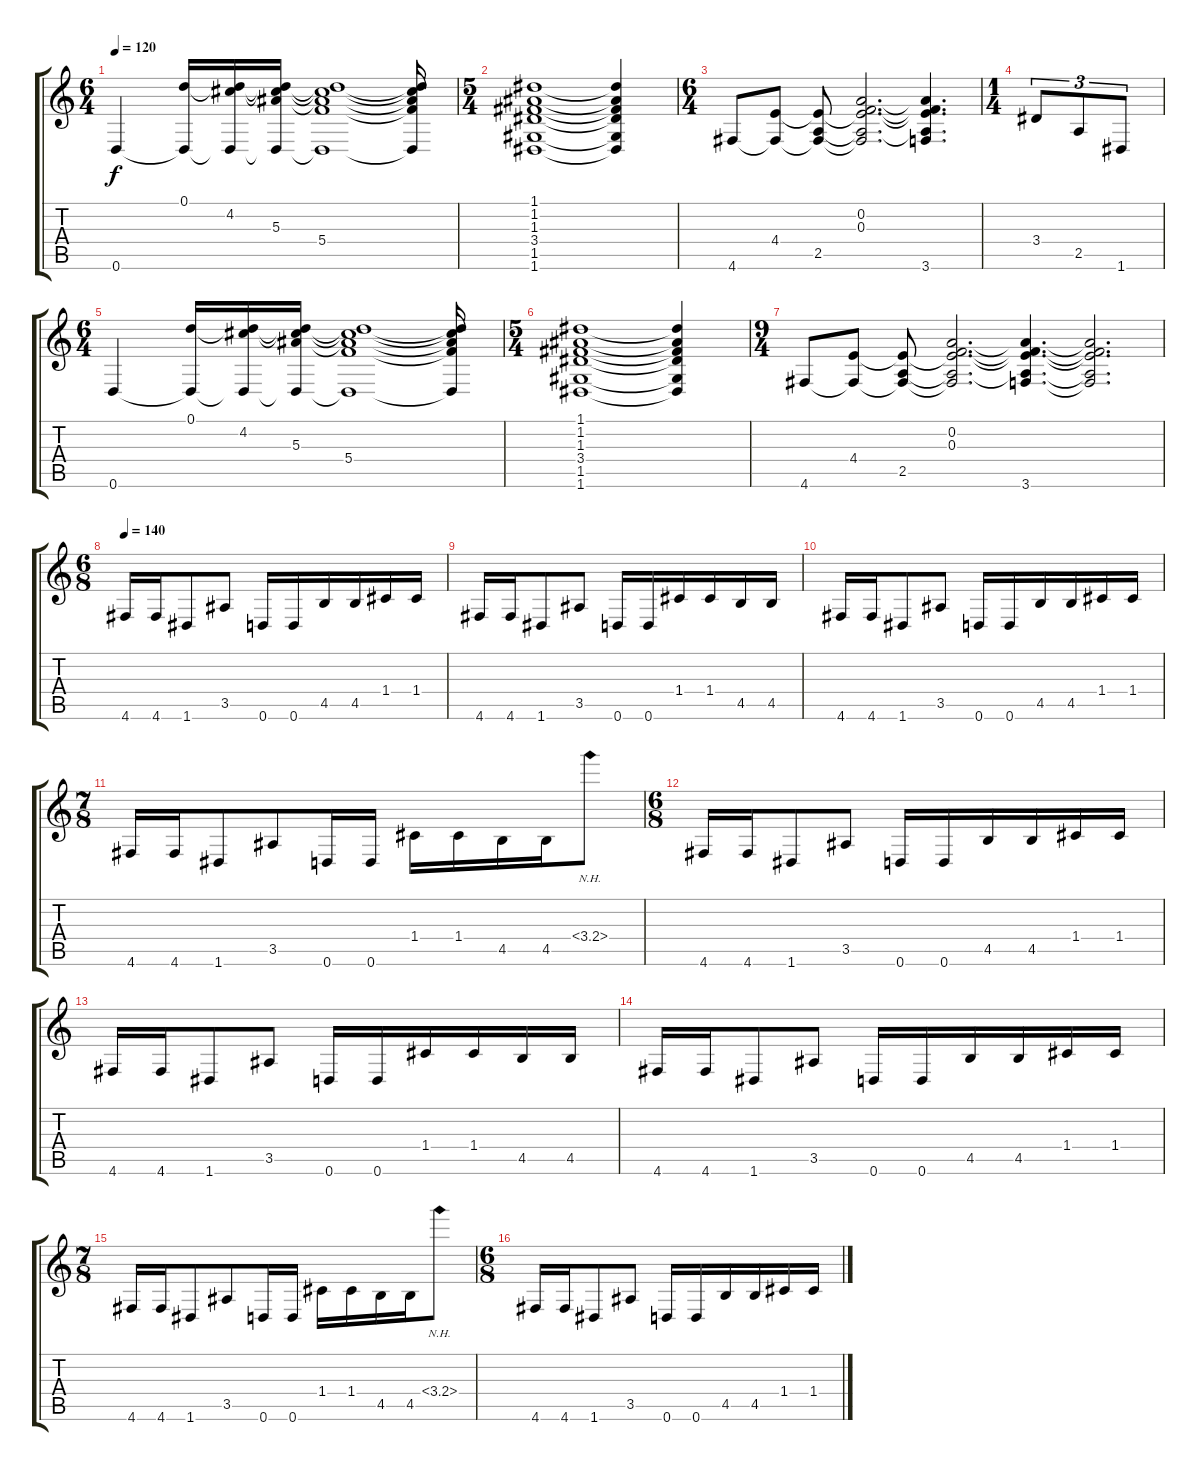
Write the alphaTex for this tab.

\track ("       " "       ") {instrument overdrivenguitar}
\staff {score tabs}
\tuning (D4 A3 F3 C3 G2 D2) {hide}
\ts (6 4)
\tempo 120
\clef g2
\ks c
0.6.4{dy f} (0.1 0.6{t}).16 (0.1{t} 4.2 0.6{t}).16 (0.1{t} 4.2{t} 5.3 0.6{t}).16 (0.1{t} 4.2{t} 5.3{t} 5.4 0.6{t}).1 (0.1{t} 4.2{t} 5.3{t} 5.4{t} 0.6{t}).16 |
\ts (5 4)
(1.1 1.2 1.3 3.4 1.5 1.6).1 (1.1{t} 1.2{t} 1.3{t} 3.4{t} 1.5{t} 1.6{t}).4 |
\ts (6 4)
4.6.8 (4.4 4.6{t}).8 (4.4{t} 2.5 4.6{t}).8 (0.2 0.3 4.4{t} 2.5{t} 4.6{t}).2{d} (0.2{t} 0.3{t} 4.4{t} 2.5{t} 3.6).4{d} |
\ts (1 4)
3.4.8{tu (3 2)} 2.5.8{tu (3 2)} 1.6.8{tu (3 2)} |
\ts (6 4)
0.6.4 (0.1 0.6{t}).16 (0.1{t} 4.2 0.6{t}).16 (0.1{t} 4.2{t} 5.3 0.6{t}).16 (0.1{t} 4.2{t} 5.3{t} 5.4 0.6{t}).1 (0.1{t} 4.2{t} 5.3{t} 5.4{t} 0.6{t}).16 |
\ts (5 4)
(1.1 1.2 1.3 3.4 1.5 1.6).1 (1.1{t} 1.2{t} 1.3{t} 3.4{t} 1.5{t} 1.6{t}).4 |
\ts (9 4)
4.6.8 (4.4 4.6{t}).8 (4.4{t} 2.5 4.6{t}).8 (0.2 0.3 4.4{t} 2.5{t} 4.6{t}).2{d} (0.2{t} 0.3{t} 4.4{t} 2.5{t} 3.6).4{d} (0.2{t} 0.3{t} 4.4{t} 2.5{t} 3.6{t}).2{d} |
\ts (6 8)
\tempo 140
4.6.16 4.6.16 1.6.8 3.5.8 0.6.16 0.6.16 4.5.16 4.5.16 1.4.16 1.4.16 |
4.6.16 4.6.16 1.6.8 3.5.8 0.6.16 0.6.16 1.4.16 1.4.16 4.5.16 4.5.16 |
4.6.16 4.6.16 1.6.8 3.5.8 0.6.16 0.6.16 4.5.16 4.5.16 1.4.16 1.4.16 |
\ts (7 8)
4.6.16 4.6.16 1.6.8 3.5.8 0.6.16 0.6.16 1.4.16 1.4.16 4.5.16 4.5.16 3.4{nh}.8 |
\ts (6 8)
4.6.16 4.6.16 1.6.8 3.5.8 0.6.16 0.6.16 4.5.16 4.5.16 1.4.16 1.4.16 |
4.6.16 4.6.16 1.6.8 3.5.8 0.6.16 0.6.16 1.4.16 1.4.16 4.5.16 4.5.16 |
4.6.16 4.6.16 1.6.8 3.5.8 0.6.16 0.6.16 4.5.16 4.5.16 1.4.16 1.4.16 |
\ts (7 8)
4.6.16 4.6.16 1.6.8 3.5.8 0.6.16 0.6.16 1.4.16 1.4.16 4.5.16 4.5.16 3.4{nh}.8 |
\ts (6 8)
4.6.16 4.6.16 1.6.8 3.5.8 0.6.16 0.6.16 4.5.16 4.5.16 1.4.16 1.4.16
